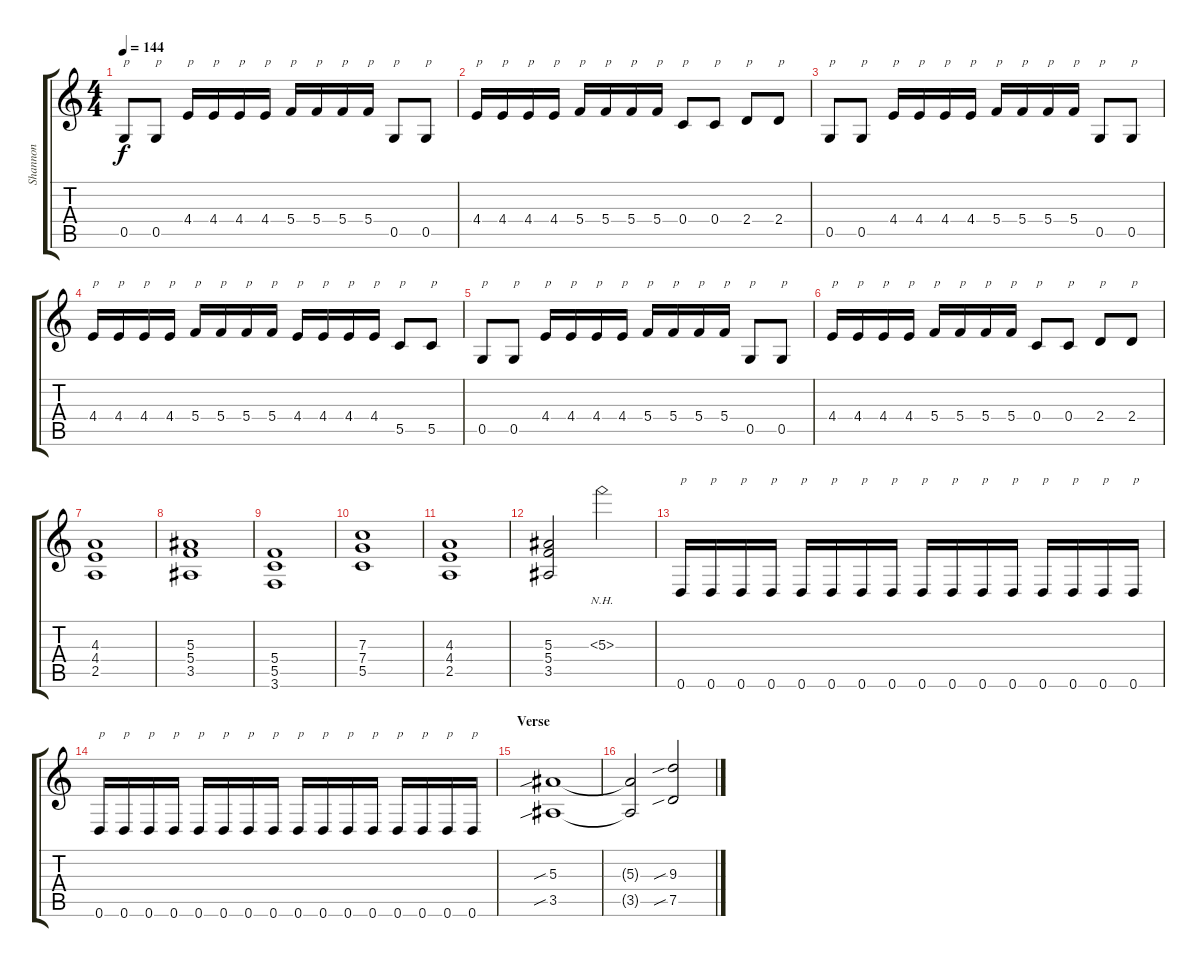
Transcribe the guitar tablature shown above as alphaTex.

\track ("Shannon" "Shannon") {instrument distortionguitar}
\staff {score tabs}
\tuning (D4 A3 F3 C3 G2 D2) {hide}
\ts (4 4)
\tempo 144
\clef g2
\ks c
0.5.8{txt "p" dy f} 0.5.8{txt "p"} 4.4.16{txt "p"} 4.4.16{txt "p"} 4.4.16{txt "p"} 4.4.16{txt "p"} 5.4.16{txt "p"} 5.4.16{txt "p"} 5.4.16{txt "p"} 5.4.16{txt "p"} 0.5.8{txt "p"} 0.5.8{txt "p"} |
4.4.16{txt "p"} 4.4.16{txt "p"} 4.4.16{txt "p"} 4.4.16{txt "p"} 5.4.16{txt "p"} 5.4.16{txt "p"} 5.4.16{txt "p"} 5.4.16{txt "p"} 0.4.8{txt "p"} 0.4.8{txt "p"} 2.4.8{txt "p"} 2.4.8{txt "p"} |
0.5.8{txt "p"} 0.5.8{txt "p"} 4.4.16{txt "p"} 4.4.16{txt "p"} 4.4.16{txt "p"} 4.4.16{txt "p"} 5.4.16{txt "p"} 5.4.16{txt "p"} 5.4.16{txt "p"} 5.4.16{txt "p"} 0.5.8{txt "p"} 0.5.8{txt "p"} |
4.4.16{txt "p"} 4.4.16{txt "p"} 4.4.16{txt "p"} 4.4.16{txt "p"} 5.4.16{txt "p"} 5.4.16{txt "p"} 5.4.16{txt "p"} 5.4.16{txt "p"} 4.4.16{txt "p"} 4.4.16{txt "p"} 4.4.16{txt "p"} 4.4.16{txt "p"} 5.5.8{txt "p"} 5.5.8{txt "p"} |
0.5.8{txt "p"} 0.5.8{txt "p"} 4.4.16{txt "p"} 4.4.16{txt "p"} 4.4.16{txt "p"} 4.4.16{txt "p"} 5.4.16{txt "p"} 5.4.16{txt "p"} 5.4.16{txt "p"} 5.4.16{txt "p"} 0.5.8{txt "p"} 0.5.8{txt "p"} |
4.4.16{txt "p"} 4.4.16{txt "p"} 4.4.16{txt "p"} 4.4.16{txt "p"} 5.4.16{txt "p"} 5.4.16{txt "p"} 5.4.16{txt "p"} 5.4.16{txt "p"} 0.4.8{txt "p"} 0.4.8{txt "p"} 2.4.8{txt "p"} 2.4.8{txt "p"} |
(4.3 4.4 2.5).1 |
(5.3 5.4 3.5).1 |
(5.4 5.5 3.6).1 |
(7.3 7.4 5.5).1 |
(4.3 4.4 2.5).1 |
(5.3 5.4 3.5).2 5.3{nh}.2 |
0.6.16{txt "p"} 0.6.16{txt "p"} 0.6.16{txt "p"} 0.6.16{txt "p"} 0.6.16{txt "p"} 0.6.16{txt "p"} 0.6.16{txt "p"} 0.6.16{txt "p"} 0.6.16{txt "p"} 0.6.16{txt "p"} 0.6.16{txt "p"} 0.6.16{txt "p"} 0.6.16{txt "p"} 0.6.16{txt "p"} 0.6.16{txt "p"} 0.6.16{txt "p"} |
0.6.16{txt "p"} 0.6.16{txt "p"} 0.6.16{txt "p"} 0.6.16{txt "p"} 0.6.16{txt "p"} 0.6.16{txt "p"} 0.6.16{txt "p"} 0.6.16{txt "p"} 0.6.16{txt "p"} 0.6.16{txt "p"} 0.6.16{txt "p"} 0.6.16{txt "p"} 0.6.16{txt "p"} 0.6.16{txt "p"} 0.6.16{txt "p"} 0.6.16{txt "p"} |
\section ("" "Verse")
(5.3{sib} 3.5{sib}).1 |
(5.3{t} 3.5{t}).2 (9.3{sib} 7.5{sib}).2
